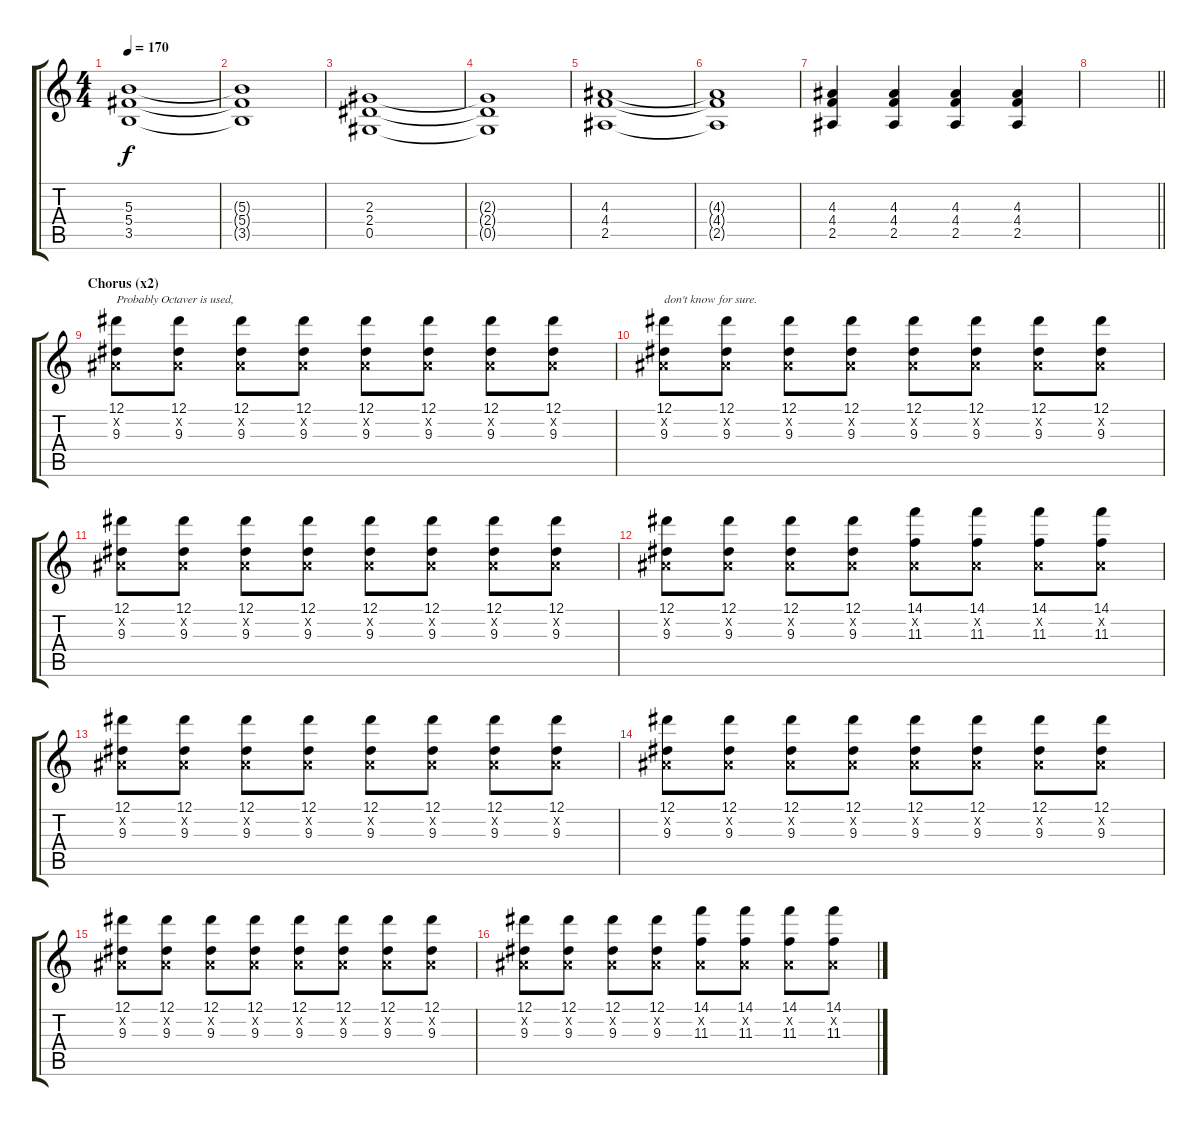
\track "" {instrument distortionguitar}
\staff {score tabs}
\tuning (Eb4 Bb3 Gb3 Db3 Ab2 Db2) {hide}
\ts (4 4)
\tempo 170
\clef g2
\ks c
(5.3 5.4 3.5).1{dy f} |
(5.3{t} 5.4{t} 3.5{t}).1 |
(2.3 2.4 0.5).1 |
(2.3{t} 2.4{t} 0.5{t}).1 |
(4.3 4.4 2.5).1 |
(4.3{t} 4.4{t} 2.5{t}).1 |
(4.3 4.4 2.5).4 (4.3 4.4 2.5).4 (4.3 4.4 2.5).4 (4.3 4.4 2.5).4 |
\barLineRight lightlight
|
\section ("" "Chorus (x2)")
(12.1 0.2{x} 9.3).8{txt "Probably Octaver is used," volume 10 balance 8} (12.1 0.2{x} 9.3).8 (12.1 0.2{x} 9.3).8 (12.1 0.2{x} 9.3).8 (12.1 0.2{x} 9.3).8 (12.1 0.2{x} 9.3).8 (12.1 0.2{x} 9.3).8 (12.1 0.2{x} 9.3).8 |
(12.1 0.2{x} 9.3).8{txt "don't know for sure."} (12.1 0.2{x} 9.3).8 (12.1 0.2{x} 9.3).8 (12.1 0.2{x} 9.3).8 (12.1 0.2{x} 9.3).8 (12.1 0.2{x} 9.3).8 (12.1 0.2{x} 9.3).8 (12.1 0.2{x} 9.3).8 |
(12.1 0.2{x} 9.3).8 (12.1 0.2{x} 9.3).8 (12.1 0.2{x} 9.3).8 (12.1 0.2{x} 9.3).8 (12.1 0.2{x} 9.3).8 (12.1 0.2{x} 9.3).8 (12.1 0.2{x} 9.3).8 (12.1 0.2{x} 9.3).8 |
(12.1 0.2{x} 9.3).8 (12.1 0.2{x} 9.3).8 (12.1 0.2{x} 9.3).8 (12.1 0.2{x} 9.3).8 (14.1 0.2{x} 11.3).8 (14.1 0.2{x} 11.3).8 (14.1 0.2{x} 11.3).8 (14.1 0.2{x} 11.3).8 |
(12.1 0.2{x} 9.3).8 (12.1 0.2{x} 9.3).8 (12.1 0.2{x} 9.3).8 (12.1 0.2{x} 9.3).8 (12.1 0.2{x} 9.3).8 (12.1 0.2{x} 9.3).8 (12.1 0.2{x} 9.3).8 (12.1 0.2{x} 9.3).8 |
(12.1 0.2{x} 9.3).8 (12.1 0.2{x} 9.3).8 (12.1 0.2{x} 9.3).8 (12.1 0.2{x} 9.3).8 (12.1 0.2{x} 9.3).8 (12.1 0.2{x} 9.3).8 (12.1 0.2{x} 9.3).8 (12.1 0.2{x} 9.3).8 |
(12.1 0.2{x} 9.3).8 (12.1 0.2{x} 9.3).8 (12.1 0.2{x} 9.3).8 (12.1 0.2{x} 9.3).8 (12.1 0.2{x} 9.3).8 (12.1 0.2{x} 9.3).8 (12.1 0.2{x} 9.3).8 (12.1 0.2{x} 9.3).8 |
(12.1 0.2{x} 9.3).8 (12.1 0.2{x} 9.3).8 (12.1 0.2{x} 9.3).8 (12.1 0.2{x} 9.3).8 (14.1 0.2{x} 11.3).8 (14.1 0.2{x} 11.3).8 (14.1 0.2{x} 11.3).8 (14.1 0.2{x} 11.3).8
